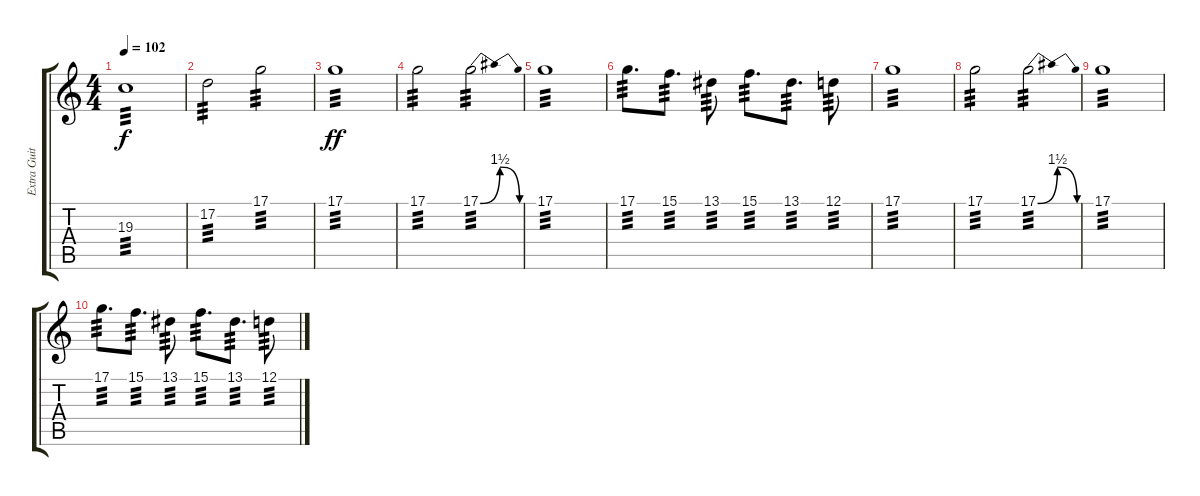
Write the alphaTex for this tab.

\track ("Extra Guitar" "Extra Guit") {instrument electricpiano1}
\staff {score tabs}
\tuning (D4 A3 F3 C3 G2 C2) {hide}
\ts (4 4)
\tempo 102
\clef g2
\ks c
19.3.1{tp 3 dy f} |
17.2.2{tp 3} 17.1.2{tp 3} |
17.1.1{tp 3 dy ff volume 16} |
17.1.2{tp 3} 17.1{be (bendrelease 0 0 45 6 45 6 60 0)}.2{tp 3} |
17.1.1{tp 3} |
17.1.8{d tp 3} 15.1.8{d tp 3} 13.1.8{tp 3} 15.1.8{d tp 3} 13.1.8{d tp 3} 12.1.8{tp 3} |
17.1.1{tp 3} |
17.1.2{tp 3} 17.1{be (bendrelease 0 0 45 6 45 6 60 0)}.2{tp 3} |
17.1.1{tp 3} |
17.1.8{d tp 3} 15.1.8{d tp 3} 13.1.8{tp 3} 15.1.8{d tp 3} 13.1.8{d tp 3} 12.1.8{tp 3}
